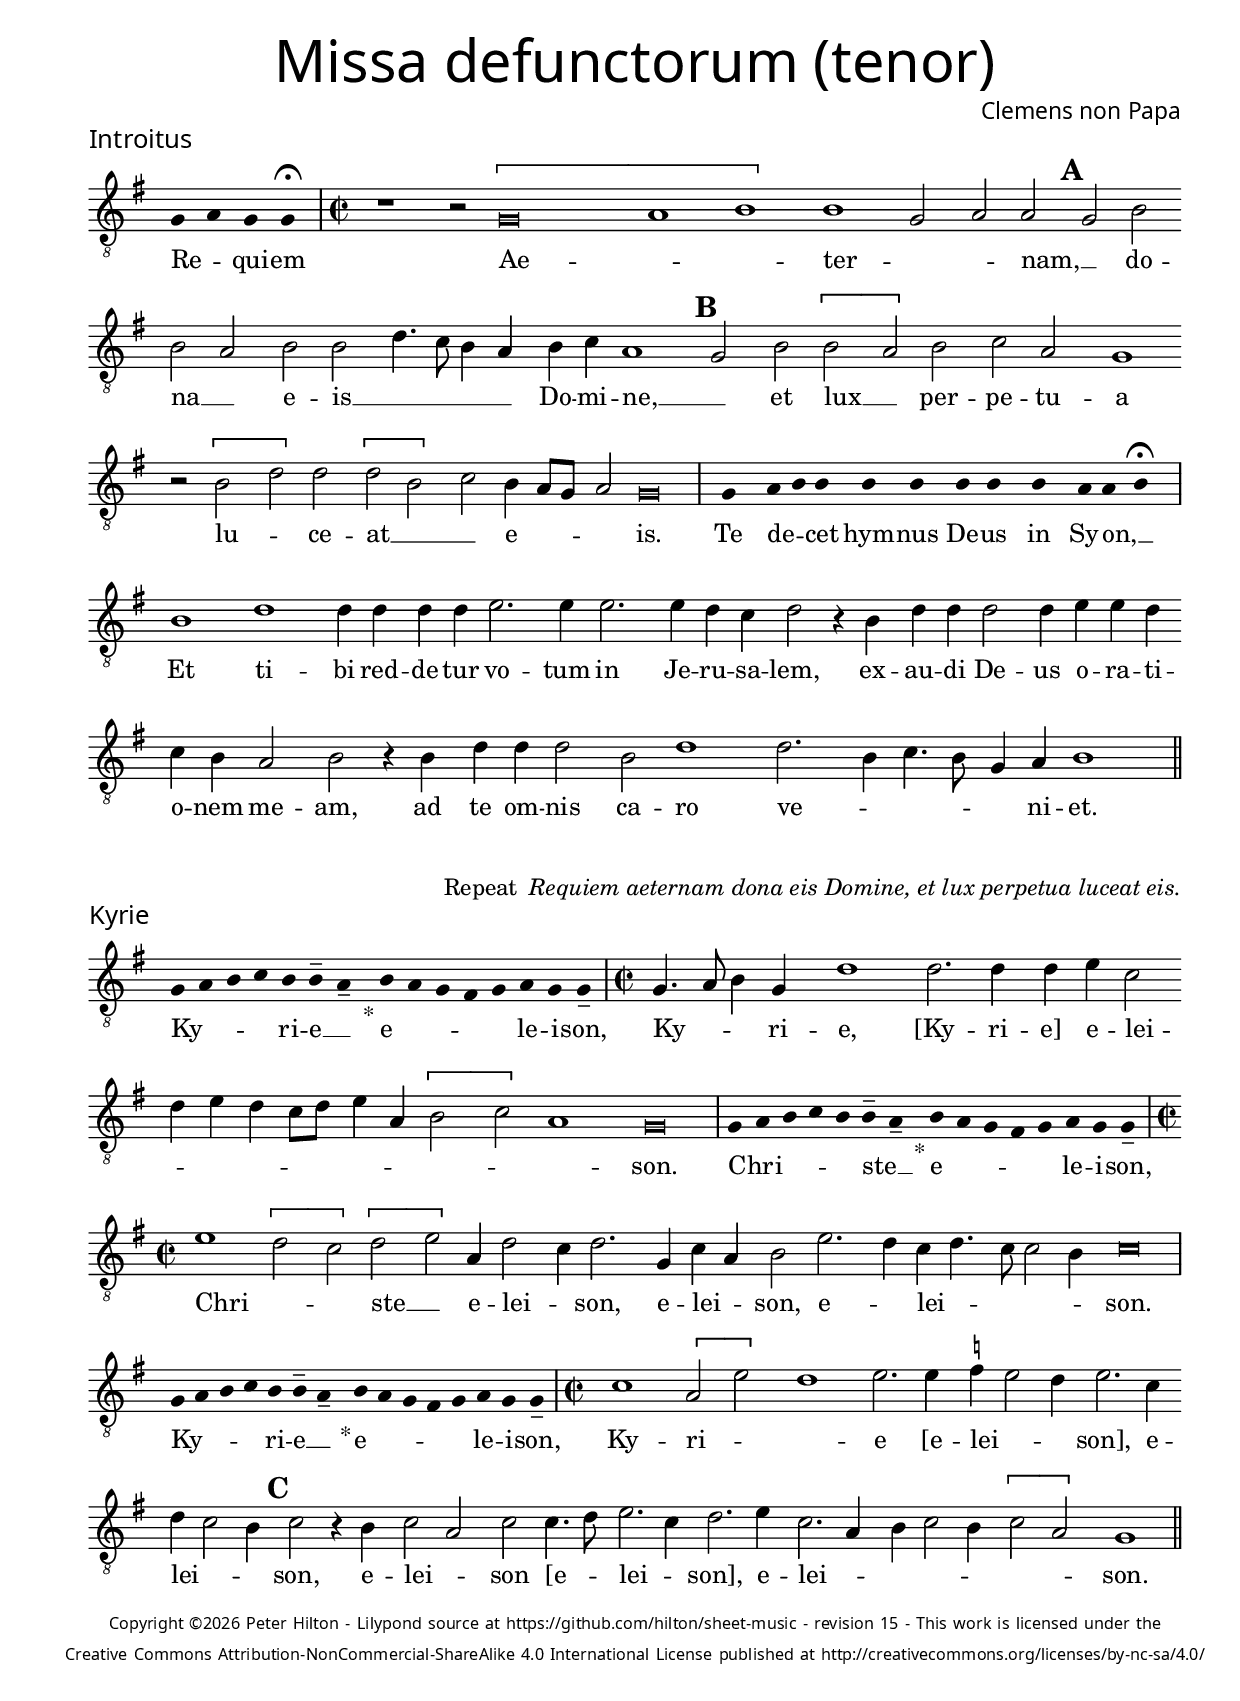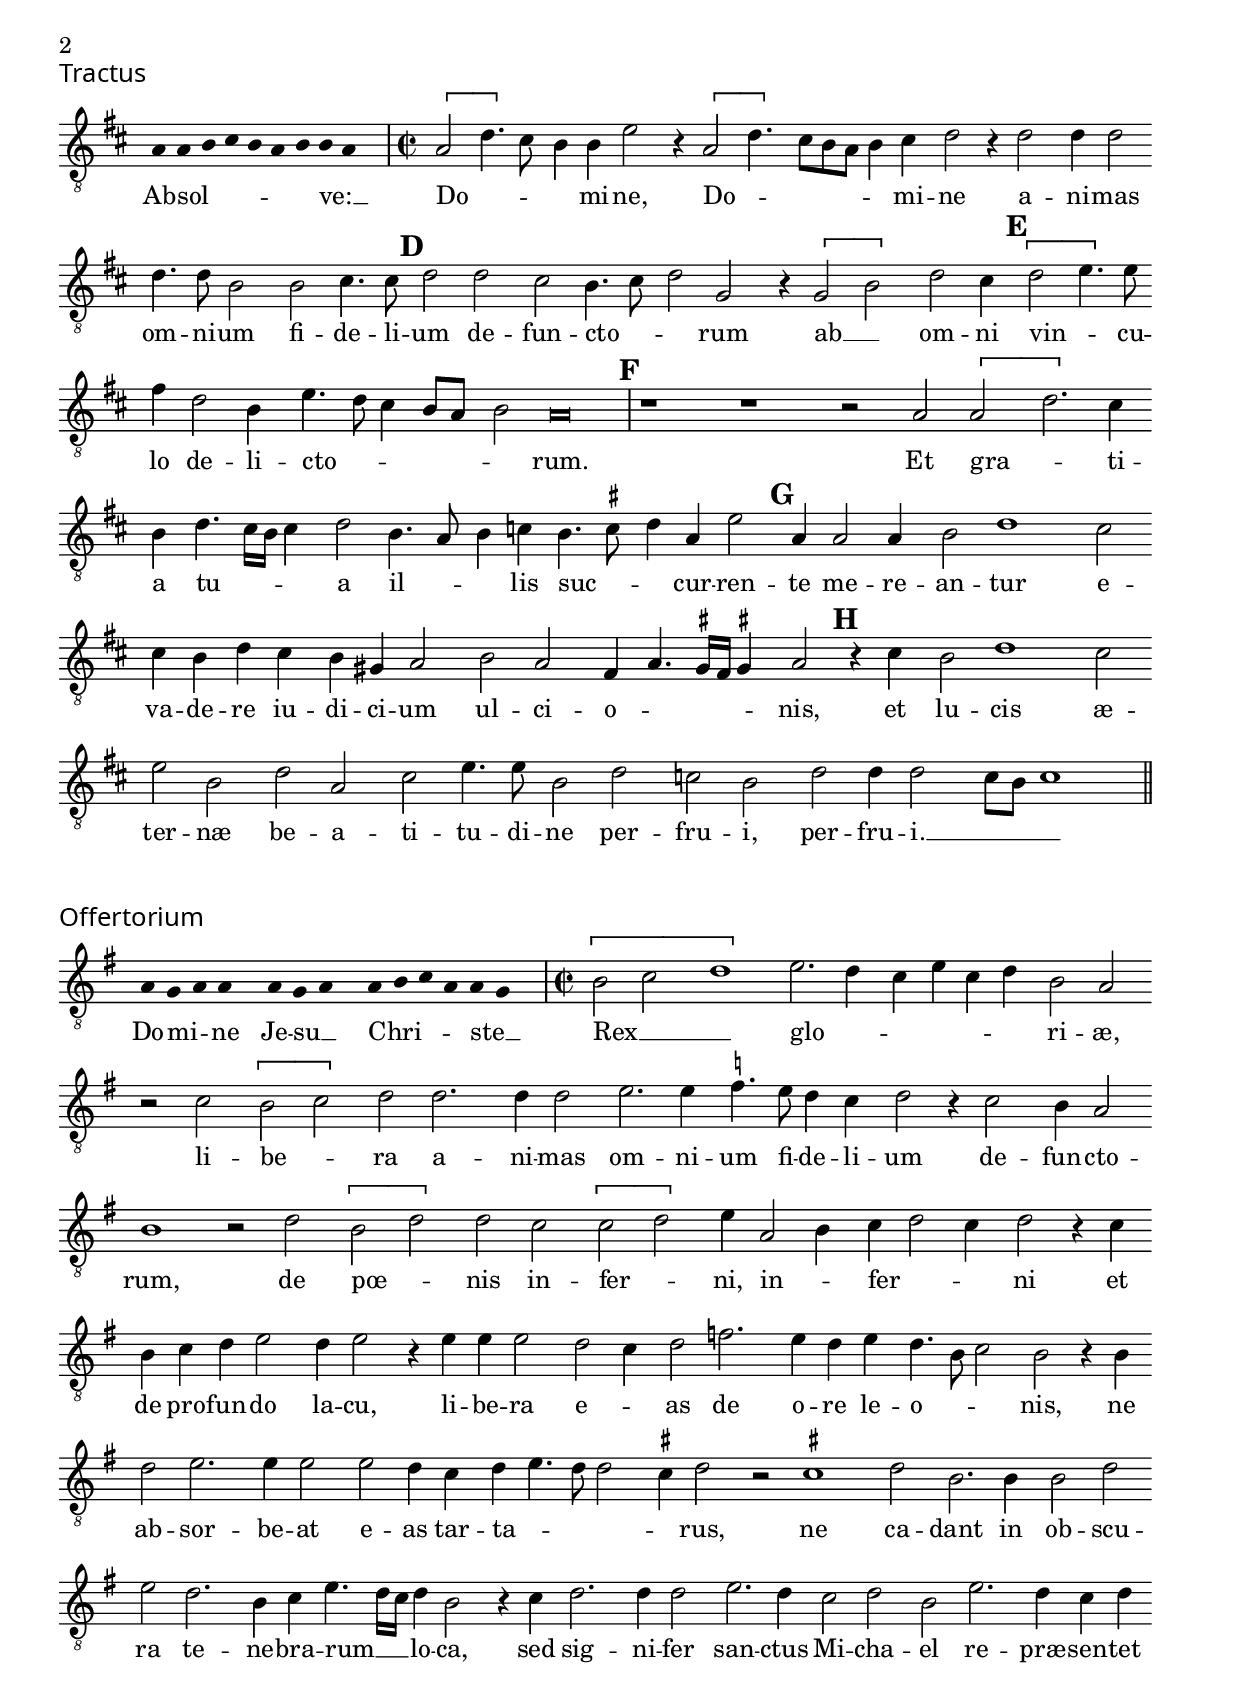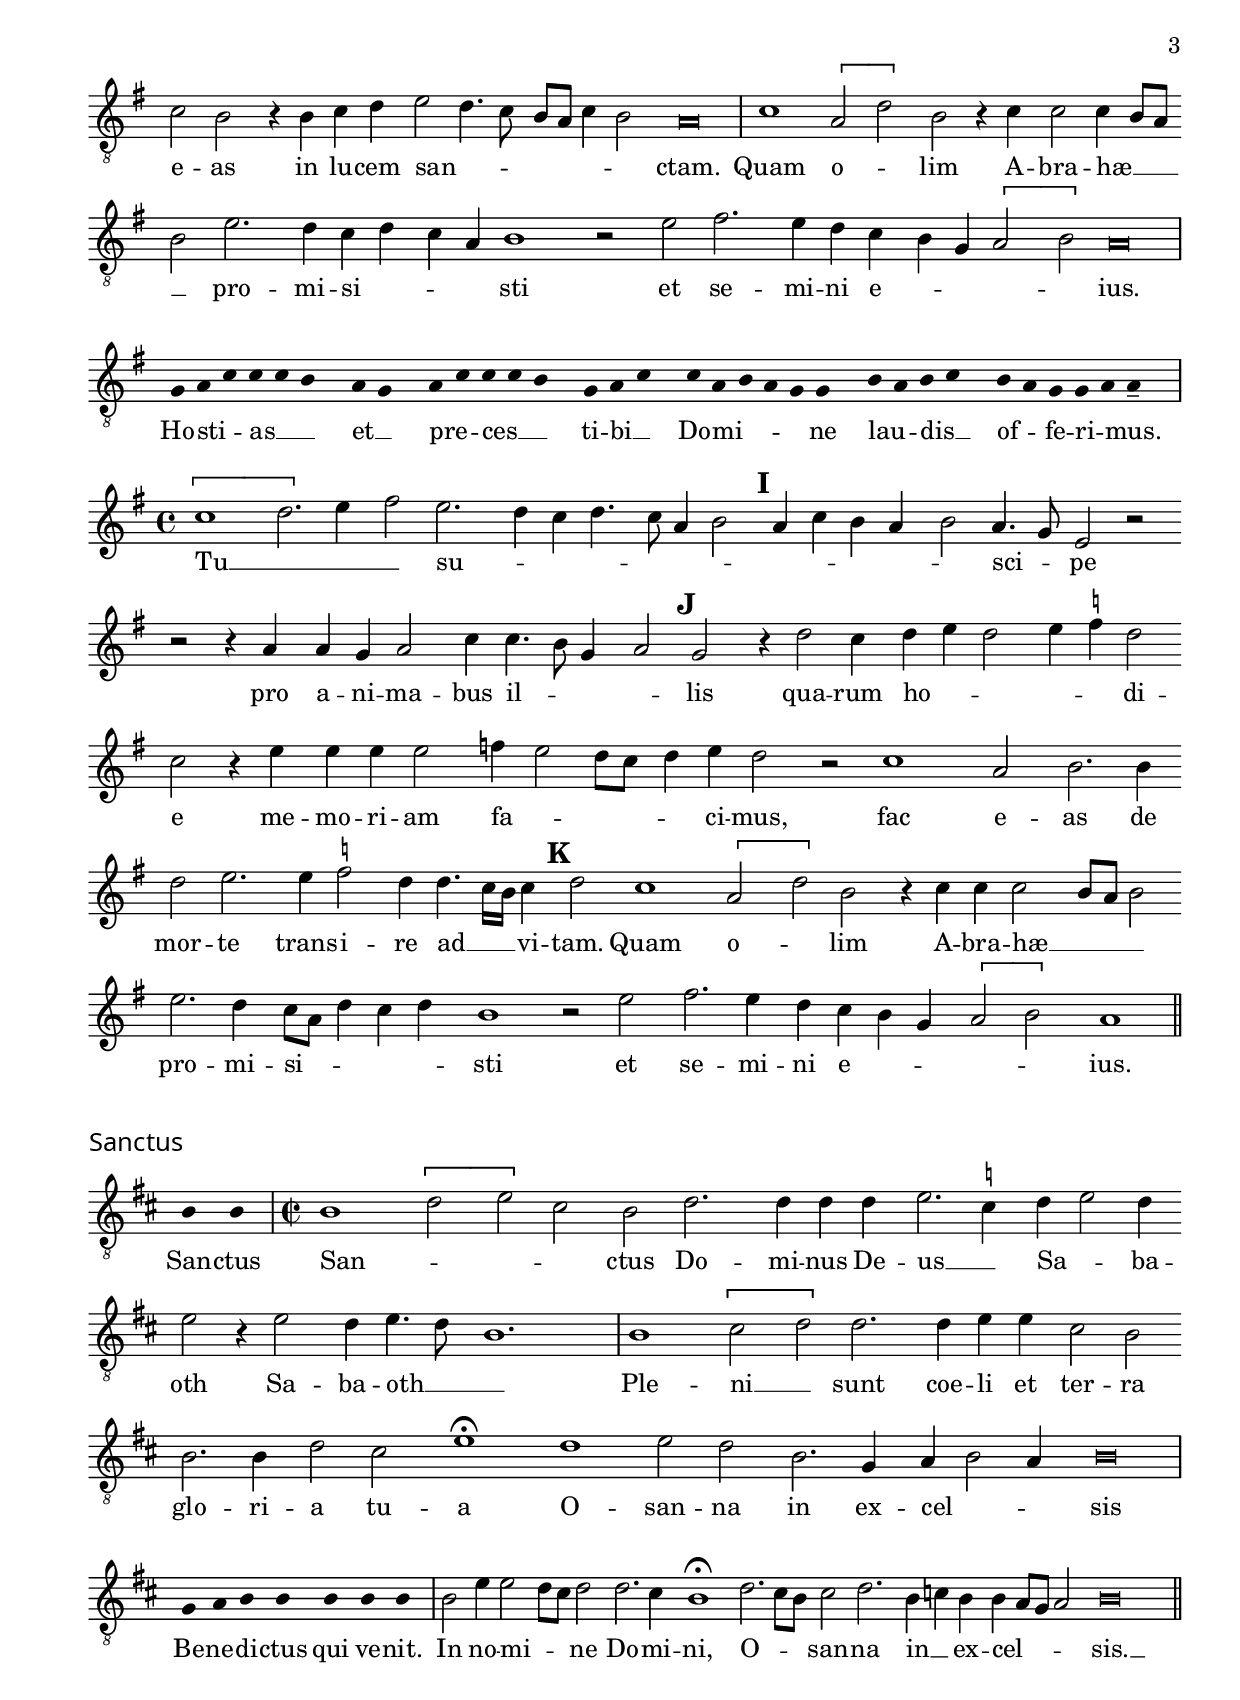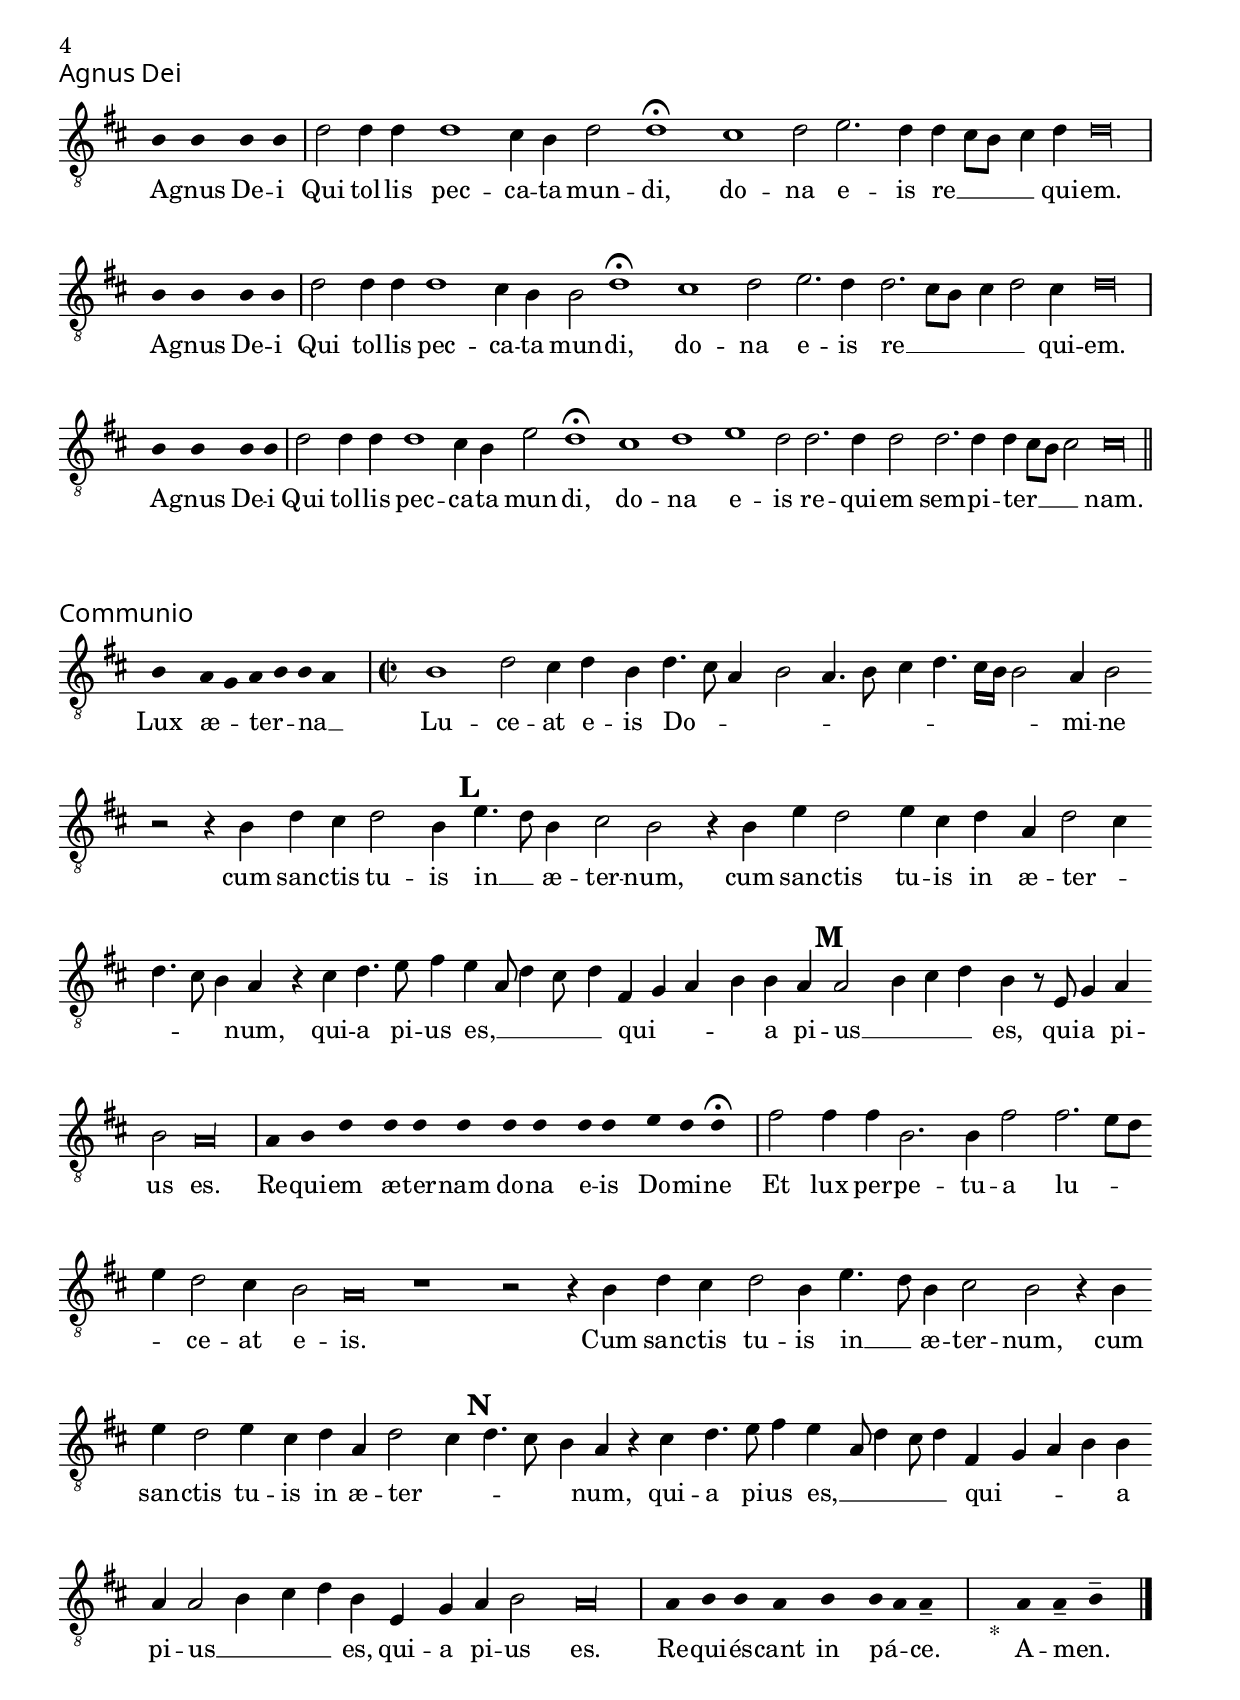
% http://www.cpdl.org/wiki/index.php/Missa_pro_defunctis_(Jacobus_Clemens_non_Papa)
% Copyright ©2024 Peter Hilton - https://github.com/hilton

\version "2.24.2"
revision = "15"

\paper {
	#(define fonts (set-global-fonts #:sans "Source Sans Pro"))
	annotate-spacing = ##f
	two-sided = ##t
	inner-margin = 15\mm
	outer-margin = 10\mm
	top-margin = 10\mm
	bottom-margin = 10\mm
 	markup-system-spacing = #'( (padding . 1) )
	indent = 0
	ragged-bottom = ##f
	ragged-last-bottom = ##f
} 

year = #(strftime "©%Y" (localtime (current-time)))

\header {
	title = \markup \medium \fontsize #4 \override #'(font-name . "Source Sans Pro Light") {
		"Missa defunctorum (tenor)"
	}
	composer = \markup \sans { Clemens non Papa }
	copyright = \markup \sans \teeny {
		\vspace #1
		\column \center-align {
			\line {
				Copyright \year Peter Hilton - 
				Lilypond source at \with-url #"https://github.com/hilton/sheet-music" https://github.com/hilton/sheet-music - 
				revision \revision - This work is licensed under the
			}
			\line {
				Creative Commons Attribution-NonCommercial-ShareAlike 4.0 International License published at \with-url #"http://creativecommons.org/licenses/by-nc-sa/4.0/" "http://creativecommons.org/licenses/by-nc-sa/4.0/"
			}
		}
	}
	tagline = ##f
}

\layout {
	ragged-right = ##f
	ragged-last = ##f
	\context {
		\Score
		\override SpanBar.transparent = ##t
		\override BarLine.transparent = ##t
		\remove "Bar_number_engraver"
		\remove "Metronome_mark_engraver"
		\override SpacingSpanner.base-shortest-duration = #(ly:make-moment 1/8)
	}
	\context { 
		\Voice 
		\override NoteHead.style = #'baroque
		\consists "Horizontal_bracket_engraver"
	}
}

global = { 
	\tempo 2 = 44
	\set Staff.midiInstrument = "choir aahs"
	\accidentalStyle "forget"
}

globalF = { 
	\key f \major
}


globalC = { 
	\key c \major
}

showBarLine = {
	\once \override Score.BarLine.transparent = ##f
	\once \override Score.SpanBar.transparent = ##f 
}
ficta = { \once \set suggestAccidentals = ##t }


% INTROITUS

tenor = \new Voice {
	\relative c {
		\clef "treble_8"
		\once \override Staff.TimeSignature.stencil = ##f
		\override Stem.transparent = ##t 
		\cadenzaOn f4 g f f \fermata \cadenzaOff
		\override Stem.transparent = ##f
		\time 2/2
		\showBarLine\bar "|"
		
		r1 r2 \[f\breve g1 a1\] a1 f2 g g \mark \default f a
		a g a a c4. bes8 a4 g a bes g1 \mark \default f2 a \[a
			 
		g\] a bes g f1 r2 \[a c\] c \[c a\]
		bes a4 g8 f g2 \cadenzaOn f\breve \cadenzaOff 
		\showBarLine\bar "|"
		
		\once \override Staff.TimeSignature.stencil = ##f
		\override Stem.transparent = ##t
		\cadenzaOn s8 f8 s g8 a a s a8 a s a8 a s a8 s g8 g a \fermata s \cadenzaOff
		\override Stem.transparent = ##f
		\showBarLine\bar "|"
		
		
		a1 c c4 c c c d2. d4
		d2. d4 c bes c2 r4 a c c c2 c4 d d c bes a g2 a
		r4 a c c c2 a c1 c2. a4 bes4. a8 f4 g a1
		\showBarLine\bar "||"
	}
	\addlyrics {
		Re -- _ qui -- em 
		Ae -- _ _  ter -- _ _ nam, __ _ do --
		na __ _ e -- is __ _ _ _ _ Do -- mi -- ne, __ _ 
		et lux __ _ per -- pe -- tu -- a lu -- _ ce -- at __ _ _
		e -- _ _ _ is.
		
		Te de -- _ cet hym -- nus De -- us in Sy -- on, __ _

		Et ti -- bi red -- de -- tur vo -- tum
		in Je -- ru -- sa -- lem, ex -- au -- di De -- us o -- ra -- ti  -- o -- nem me -- am,
		ad te om -- nis ca -- ro ve -- _ _ _ _ ni -- et.
	}
}

\score {
	\transpose f g {
		<<
		      \new Staff << \globalF \tenor >> 
		>>
	}
	\header {
		piece = \markup \larger \sans { Introitus }
	}
}

\markup {
	\column {
		\fill-line {
			\line { }
			\line { }
			\line \right-align { Repeat \italic " Requiem aeternam dona eis Domine, et lux perpetua luceat eis." }
		}
	}
}

% KYRIE

tenor = \new Voice {
	\relative c {
		\clef "treble_8"
		\once \override Staff.TimeSignature.stencil = ##f
		\override Stem.transparent = ##t 
		\cadenzaOn f8 g a bes a a-- g-- s4_"*" a8 g f e f g f f-- \cadenzaOff
		\override Stem.transparent = ##f
		\showBarLine\bar "|"		
		\time 2/2
		
		f4. g8 a4 f c'1 c2. c4 c d bes2 c4 d c bes8 c d4 g, \[a2
		bes\] g1 \cadenzaOn f\breve \cadenzaOff 
		\showBarLine\bar "|"

		\once \override Staff.TimeSignature.stencil = ##f
		\override Stem.transparent = ##t 
		\cadenzaOn f8 g a bes a a-- g-- s4_"*" a8 g f e f g f f-- \cadenzaOff
		\override Stem.transparent = ##f
		\showBarLine\bar "|"
		\time 2/2
		
		d'1 \[c2 bes\] \[c d\] g,4 c2 bes4 c2. f,4
		bes g a2 d2. c4 bes c4. bes8 bes2 a4 \cadenzaOn bes\breve \cadenzaOff
		\showBarLine\bar "|"

		\once \override Staff.TimeSignature.stencil = ##f
		\override Stem.transparent = ##t 
		\cadenzaOn f8 g a bes a a-- g-- s4_"*" a8 g f e f g f f-- \cadenzaOff
		\override Stem.transparent = ##f
		\showBarLine\bar "|"
		\time 2/2
		
		
		bes1 \[g2 d'\] c1 d2. d4 \ficta es d2 c4 d2. bes4 c bes2 a4 \mark #3 bes2 r4 a bes2 g
		bes bes4. c8 d2. bes4 c2. d4 bes2. g4 a bes2 a4 \[bes2 g\] f1
		\showBarLine\bar "||"

	}
	\addlyrics {
		Ky -- _ _ _ ri -- e __ _ e -- _ _ _ _ le -- i -- son,
		Ky -- _ _ ri -- e, [Ky -- ri -- e] e -- lei -- _ _ _ _ _ _ _ _ _ _ son.
		
		Chri -- _ _ _ _ ste __ _ e -- _ _ _ _ le -- i -- son,
		Chri -- _ _ ste __ _ e -- lei -- _ son, e -- lei -- _ son, e -- _ lei -- _ _ _ _ son.

		Ky -- _ _ _ ri -- e __ _ e -- _ _ _ _ le -- i -- son,
		Ky -- ri -- _ _ 	e [e -- lei -- _ _ son], e -- lei -- _ _ son, 
		e -- lei -- _ son [e -- _ lei -- _ son], e -- lei -- _ _ _ _ _ _ son.
	}
}

\score {
	\transpose f g {
	  	<< 
			\new Staff << \globalF \tenor >> 
		>> 
	}
	\header {
		piece = \markup \larger \sans { Kyrie }
	}
}


% TRACTUS

tenor = \new Voice {
	\relative c {
		\clef "treble_8"
		\once \override Staff.TimeSignature.stencil = ##f
		\override Stem.transparent = ##t \cadenzaOn
		g'8 g a b a g a a g s
		\cadenzaOff \override Stem.transparent = ##f
		\showBarLine \bar "|" \time 2/2
		
		\[g2 c4.\] b8 a4 a d2 r4 \[g,2 c4.\] b8 a g a4 b |
		c2 r4 c2 c4 c2 c4. c8 a2 a b4. b8 \mark #4 c2 c b a4. b8 |

		c2 f, r4 \[f2 a\] c b4 | \mark #5 \[c2 d4.\] d8 e4 c2 a4 d4. c8 b4 a8 g |
		a2 \cadenzaOn g\breve \cadenzaOff 
		\showBarLine \bar "|"
		\mark #6 r1 r r2 g \[g c2.\] b4 a c4.
		b16 a b4 c2 a4. g8 a4 bes a4. \ficta b!8 c4 g d'2 \mark #7 g,4 g2 g4 a2 c1 |
		b2 b4 a c b a fis g2 a g e4 g4. \ficta fis16 e \ficta fis!4 g2 \mark #8 r4 b a2 |

		c1 b2 d a c g b d4. d8 a2 c bes |
		a c c4 c2 b8 a b1 |
		\showBarLine\bar "||"
	}
	\addlyrics {
		Ab -- sol -- _ _ _ _ _ ve: __ _ 
		Do -- _ _ _ mi -- ne, Do -- _ _ _ _ _ mi -- 
		ne a -- ni -- mas om -- ni -- um fi -- de -- li -- um de -- fun -- cto -- _

		_ rum ab __ _ om -- ni vin -- _ cu -- lo de -- li -- cto -- _ _ _ _ 
		_ rum. Et gra -- _ ti -- a tu -- 
		_ _ _ a il -- _ _ lis suc -- _ _ cur -- ren -- te me -- re -- an -- tur 
		e -- va -- de -- re iu -- di -- ci -- um ul -- ci -- o -- _ _ _ _ nis, et lu -- 

		cis æ -- ter -- næ be -- a -- ti -- tu -- di -- ne per -- fru -- 
		i, per -- fru -- i. __ _ _ _
	}
}

\score {
	\transpose f g {
	  	<< 
			\new Staff << \globalC \tenor >> 
		>> 
	}
	\header {
		piece = \markup \larger \sans { Tractus }
	}
}

% OFFERTORIUM

tenor = \new Voice {
	\relative c {
		\clef "treble_8"
		\once \override Staff.TimeSignature.stencil = ##f
		\override Stem.transparent = ##t \cadenzaOn
		g'8 f g g s g8 f g s g8 a bes g g f s
		\cadenzaOff \override Stem.transparent = ##f
		\showBarLine \bar "|" \time 2/2
		
		\[a2 bes c1\] d2. c4 bes d bes c a2 g |
		r bes \[a bes\] c c2. c4 c2 d2. d4 \ficta es4. d8 c4 bes c2 r4 bes2

		a4 g2 | a1 r2 c \[a c\] c bes \[bes c\] d4 g,2 a4 |
		bes c2 bes4 c2 r4 bes a bes c d2 c4 d2 r4 d d d2 c bes4 |
		c2 es2. d4 c d c4. a8 bes2 a r4 a c2 d2. d4 d2 |
		d2 c4 bes c d4. c8 c2 \ficta b4 c2 | r \ficta b1 c2 a2. a4 a2 c |

		d c2. a4 bes d4. c16 bes c4 a2 r4 bes c2. c4 c2 d2. c4 |
		bes2 c a d2. c4 bes c bes2 a r4 a bes c d2 c4. bes8 |
		a g bes4 a2 \cadenzaOn g\breve \cadenzaOff 
		\showBarLine \bar "|"
		
		bes1 \[g2 c\] a r4 bes bes2 bes4 a8 g a2 d2.
		c4 bes c bes g a1 r2 d2 e2. d4 c bes a f \[g2 a\] \cadenzaOn g\breve \cadenzaOff 
		\showBarLine \bar "|"
	}
	\addlyrics {
		Do -- mi -- _ ne Je -- su __ _ Chri -- _ _ _ ste __ _
		Rex __ _ _ glo -- _ _ _ _ _ ri -- æ,
		li -- be -- _ ra a -- ni -- mas om -- ni -- um fi -- de -- li -- um de -- 
		
		fun -- cto -- rum, de pœ -- _ nis in -- fer -- _ ni, in -- _
		fer -- _ _ ni et de pro -- fun -- do la -- cu, li -- be -- ra e -- _
		as de o -- re le -- o -- _ _ nis, ne ab -- sor -- be -- at
		e -- as tar -- ta -- _ _ _ _ rus, ne ca -- dant in ob -- scu -- 

		ra te -- ne -- bra -- rum __ _ _ lo -- ca,  sed sig -- ni -- fer san -- ctus
		Mi -- cha -- el re -- præ -- sen -- tet e -- as in lu -- cem san -- _ _
		_ _ _ _ ctam. Quam o -- _ lim A -- bra -- hæ __ _ _ _ pro -- 
		mi -- si -- _ _ _ sti et se -- mi -- ni e -- _ _ _ _ ius.
	}
}

\score {
	\transpose f g {
	  	<< 
			\new Staff << \globalF \tenor >> 
		>> 
	}
	\header {
		piece = \markup \larger \sans { Offertorium }
	}
}

\score {
	\transpose f g {
	\new Staff <<
		\key f \major
		\new Voice = "tenor" {
			\relative c {
				\clef "treble_8"
				\once \omit Staff.TimeSignature
				\cadenzaOn
				\override Stem.transparent = ##t 
				f4 g bes bes bes a s  g f s  g bes bes bes a s  f g bes s  bes g a g f f s  a g a bes s  a g f f g g-- s 
				\showBarLine\bar "|"
				\cadenzaOff
			}
		}
		\addlyrics {
			Ho -- sti -- _ as __ _ _ et __ _ pre -- _ ces __ _ _ ti -- bi __ _ 
			Do -- mi -- _ _ _ ne lau -- _ dis __ _ of -- _ fe -- ri -- _ mus.
		}
	>>
	}
}

tenor = \new Voice {
	\relative c'' {
		\set Score.rehearsalMarkFormatter = #format-mark-alphabet
		\[bes1 c2.\] d4 |
		e2 d2. c4 bes c4. bes8 g4 a2 \mark #9 g4 bes a g a2 g4. f8 d2 r |
		r r4 g g f g2 bes4 bes4. a8 f4 g2 \mark #10 f r4 c'2 bes4 c d c2 |
		d4 \ficta es c2 bes r4 d d d d2 es4 d2 c8 bes c4 d c2 r bes1 

		g2 a2. a4 c2 d2. d4 \ficta es2 c4 c4. bes16 a bes4 \mark #11 c2 bes1 \[g2 |
		c\] a r4 bes bes bes2 a8 g a2 d2. c4 bes8 g c4 bes c a1 |
		r2 d e2. d4 c bes a f \[g2 a\] g1
		\showBarLine\bar "||"
	}
	\addlyrics {
		Tu __ _ _ 	_ su -- _ _ _ _ _ _ _ _ _ _ _ sci -- _ pe 
		pro a -- ni -- ma -- bus il -- _ _ _ lis qua -- rum ho -- _ _ _ _ di -- e me -- mo -- ri -- am fa -- _ _ _ _ ci -- mus, fac

		e -- as de mor -- te trans -- i -- re ad __ _ _ vi -- tam.
		Quam o -- _ lim A -- bra -- hæ __ _ _ _ pro -- mi -- si -- _ _ _ _ sti
		et se -- mi -- ni e -- _ _ _ _ ius.
	}
}

\score {
	\transpose f g {
	  	<< 
			\new Staff << \globalF \tenor >> 
		>> 
	}
}


% SANCTUS 

tenor = \new Voice {
	\relative c' {
		\clef "treble_8"
		\once \override Staff.TimeSignature.stencil = ##f
		\override Stem.transparent = ##t a4 a \override Stem.transparent = ##f
		\showBarLine\bar "|"
		\time 2/2
		
		a1 \[c2 d\] b a c2. c4 c c d2. 
		\ficta bes4 c d2 c4 d2 r4 d2 c4 d4. c8 a1.
		\showBarLine\bar "|"
		a1 \[b2 c\] c2. c4 d d b2 a a2. a4 c2 b d1 \fermata
		c1 d2 c a2. f4 g a2 g4 \cadenzaOn a\breve \cadenzaOff \showBarLine\bar "|"
	}
	\addlyrics {
		San -- ctus
		San -- _ _ _ ctus Do -- mi -- nus De -- us __ _
		Sa -- _ ba -- oth Sa -- ba -- oth __ _ _
		Ple -- ni __ _ sunt coe -- li et ter -- ra glo -- ri -- a tu -- a
		O -- san -- na in ex -- cel -- _ _ sis
	}
}

\score {
	\transpose f g {
	  	<< 
			\new Staff << \globalC \tenor >> 
		>> 
	}
	\header {
		piece = \markup \larger \sans { Sanctus }
	}
}

% BENEDICTUS

tenor = \new Voice {
	\relative c {
		\clef "treble_8"
		\once \override Staff.TimeSignature.stencil = ##f
		\cadenzaOn
		\override Stem.transparent = ##t 
		f8 g a a s a s a a s \override Stem.transparent = ##f 
		\cadenzaOff \showBarLine \bar "|"
		
		a2 d4 d2 c8 b c2 c2. b4 a1 \fermata c2. b8 a b2 c2.
		 a4 bes a a g8 f g2 a\breve \showBarLine\bar "||"
	}
	\addlyrics {
		Be -- ne -- di -- ctus qui ve -- nit.
		In no -- mi -- _ _ ne Do -- mi -- ni, O -- _ _ san -- na
		in __ _ ex -- cel -- _ _ _ sis. __
	}
}

\score {
	\transpose f g {
	  	<< 
			\new Staff << \globalC \tenor >> 
		>> 
	}
}

\pageBreak

% AGNUS DEI

tenor = \new Voice {
	\relative c' {
		\clef "treble_8"
		\once \override Staff.TimeSignature.stencil = ##f
		\override Stem.transparent = ##t a4 a a a \override Stem.transparent = ##f \showBarLine\bar "|"
		c2 c4 c c1 b4 a c2 c1\fermata b c2 d2. c4 c b8 a b4 c4 \cadenzaOn c\longa \cadenzaOff \showBarLine\bar "|" \break
		
		\override Stem.transparent = ##t a4 a a a \override Stem.transparent = ##f \showBarLine\bar "|"
		c2 c4 c c1 b4 a a2 c1\fermata b c2 d2. c4 c2. b8 a b4 c2 b4 \cadenzaOn c\longa \cadenzaOff \showBarLine\bar "|" \break
		
		\override Stem.transparent = ##t a4 a a a \override Stem.transparent = ##f \showBarLine\bar "|"
		c2 c4 c c1 b4 a d2 c1\fermata b c d c2 c2. c4 c2 c2. c4 c b8 a b2 \cadenzaOn b\longa \cadenzaOff  \showBarLine\bar "||"
	}
	\addlyrics {
		A -- gnus De -- i
		Qui tol -- lis pec -- ca -- ta mun -- di, do -- na e -- is re __ _ _ _ qui -- em.
		A -- gnus De -- i
		Qui tol -- lis pec -- ca -- ta mun -- di, do -- na e -- is  re __ _ _ _ _ qui -- em.
		A -- gnus De -- i
		Qui tol -- lis pec -- ca -- ta mun -- di, do -- na e -- is re -- qui -- em sem -- pi -- ter __ _ _ _ nam.
	}
}

\score {
	\transpose f g {
	  	<< 
			\new Staff << \globalC \tenor >> 
		>> 
	}
	\header {
		piece = \markup \larger \sans { Agnus Dei }
	}
}

% COMMUNIO

tenor = \new Voice {
	\relative c {
		\clef "treble_8"
		\once \override Staff.TimeSignature.stencil = ##f
		\override Stem.transparent = ##t
		\cadenzaOn a'8 s g f g a a g s \cadenzaOff
		\override Stem.transparent = ##f
		\showBarLine\bar "|"
		\time 2/2
		
		a1 c2 b4 c a c4. b8 g4 a2 g4. a8 b4 c4. b16 a a2
		g4 a2 r2 r4 a | c b c2 a4 \mark #11 d4. c8 a4 | b2 a r4 a d c2
		d4 b c | g c2 b4 c4. b8 a4 g r b c4. d8 e4 d g,8 c4 b8 c4 e, f g |

		a a g \mark #12 g2 a4 b c a r8 d, f4 g a2 \cadenzaOn g\longa \cadenzaOff
		\showBarLine\bar "|"
		
		\once \override Staff.TimeSignature.stencil = ##f
		\override Stem.transparent = ##t 
		\cadenzaOn g8 a c s  c c c s  c c s  c c s  d c c \fermata s \cadenzaOff
		\override Stem.transparent = ##f
		\showBarLine\bar "|"
		
		e2 e4 e a,2. a4 e'2 e2. 
		d8 c d4 c2 b4 a2 \cadenzaOn g\breve \cadenzaOff |
		r1 r2 r4 a c b c2 a4 d4. c8 a4 b2 a | r4 a d c2

		d4 b c g c2 b4 \mark #13 c4. b8 a4 g r b c4. d8 e4 d g,8 c4 b8 c4 e, f g |
		a a g g2 a4 b c a d, f g a2 \cadenzaOn g\longa \cadenzaOff
		\showBarLine\bar "|"
		
		\cadenzaOn \override Stem.transparent = ##t
		s8 g8 a a g s  a s  a g g-- s \showBarLine \bar "|"
		s8 s4_"*" s g g-- a-- s8 \showBarLine \bar "|."
		\cadenzaOff
	}
	\addlyrics {
		Lux æ -- _ ter -- _ na __ _ 
		Lu -- ce -- at e -- is Do -- _ _ _ _ _ _ _ _ _ _ 
		mi -- ne cum san -- ctis tu -- is in __ _ æ -- ter -- num, cum san -- ctis 
		tu -- is in æ -- ter -- _ _ _ _ num,
		qui -- a pi -- us es, __ _ _ _ _ qui -- _ _ _ a pi -- us __ _ _ _ es, qui -- a pi -- us es.
		
		Re -- qui -- em æ -- ter -- nam do -- na e -- is Do -- mi -- ne 
		
		Et lux per -- pe -- tu -- a lu -- 
		_ _ _ ce -- at e -- is.
		Cum san -- ctis tu -- is in __ _ æ -- ter -- num, cum san -- ctis 

		tu -- is in æ -- ter -- _ _ _ _ num,
		qui -- a pi -- us es, __ _ _ _ _ qui -- _ _ _ a pi -- us __ _ _ _ es, qui -- a pi -- us es.
		
		Re -- qui -- és -- cant in pá -- _ ce. A -- men. _
	}
}


\score {
	\transpose f g {
	  	<< 
			\new Staff << \globalC \tenor >> 
		>> 
	}
	\header {
		piece = \markup \larger \sans { Communio }
	}
}
